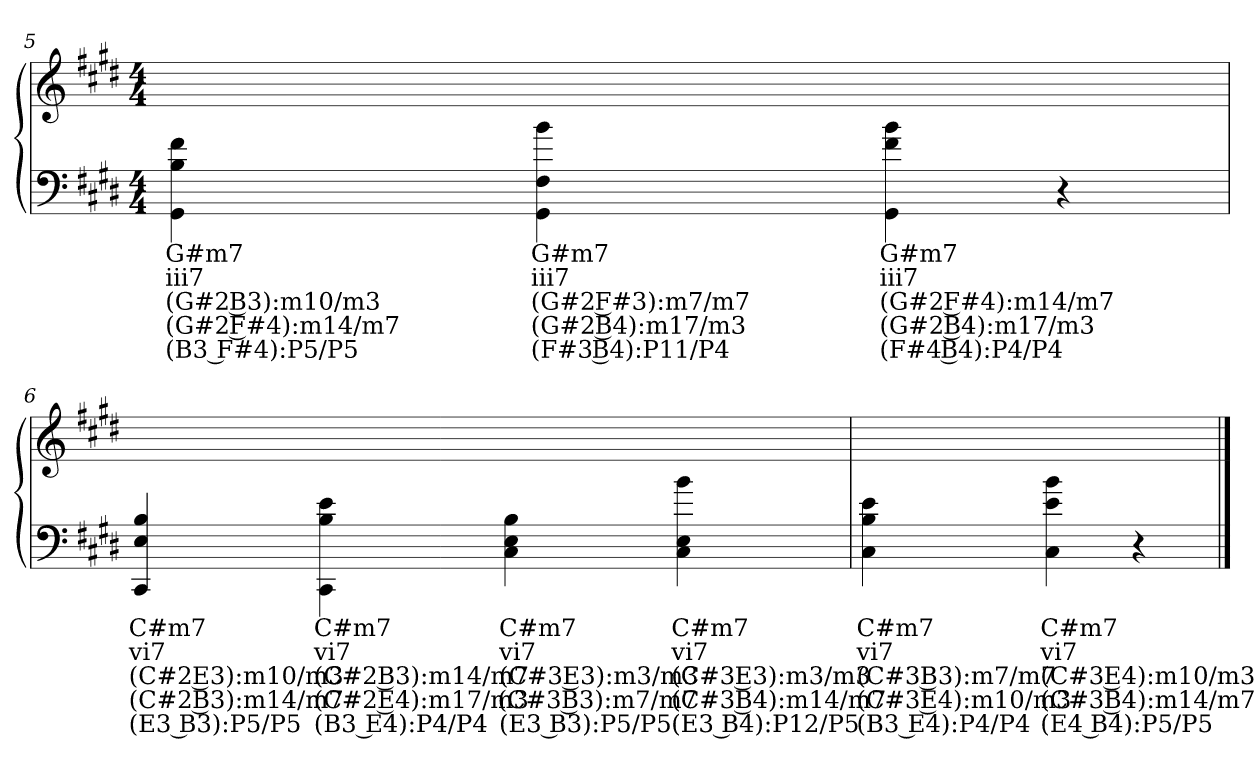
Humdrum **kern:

**kern	**text	**text	**text	**text	**text	**kern
*part2	*part2	*part2	*part2	*part2	*part2	*part1
*staff2	*staff2	*staff2	*staff2	*staff2	*staff2	*staff1
*clefF4	*	*	*	*	*	*clefG2
*k[f#c#g#d#]	*	*	*	*	*	*k[f#c#g#d#]
*E:	*	*	*	*	*	*E:
*M4/4	*	*	*	*	*	*M4/4
=5	=5	=5	=5	=5	=5	=5
4GG# 4B 4f#	G#m7	iii7	(G#2 B3):m10/m3	(G#2 F#4):m14/m7	(B3 F#4):P5/P5	1ryy
4GG# 4F# 4b	G#m7	iii7	(G#2 F#3):m7/m7	(G#2 B4):m17/m3	(F#3 B4):P11/P4	.
4GG# 4f# 4b	G#m7	iii7	(G#2 F#4):m14/m7	(G#2 B4):m17/m3	(F#4 B4):P4/P4	.
4r	.	.	.	.	.	.
=6	=6	=6	=6	=6	=6	=6
4CC# 4E 4B	C#m7	vi7	(C#2 E3):m10/m3	(C#2 B3):m14/m7	(E3 B3):P5/P5	1ryy
4CC# 4B 4e	C#m7	vi7	(C#2 B3):m14/m7	(C#2 E4):m17/m3	(B3 E4):P4/P4	.
4C# 4E 4B	C#m7	vi7	(C#3 E3):m3/m3	(C#3 B3):m7/m7	(E3 B3):P5/P5	.
4C# 4E 4b	C#m7	vi7	(C#3 E3):m3/m3	(C#3 B4):m14/m7	(E3 B4):P12/P5	.
=7	=7	=7	=7	=7	=7	=7
4C# 4B 4e	C#m7	vi7	(C#3 B3):m7/m7	(C#3 E4):m10/m3	(B3 E4):P4/P4	2.ryy
4C# 4e 4b	C#m7	vi7	(C#3 E4):m10/m3	(C#3 B4):m14/m7	(E4 B4):P5/P5	.
4r	.	.	.	.	.	.
==	==	==	==	==	==	==
*-	*-	*-	*-	*-	*-	*-
